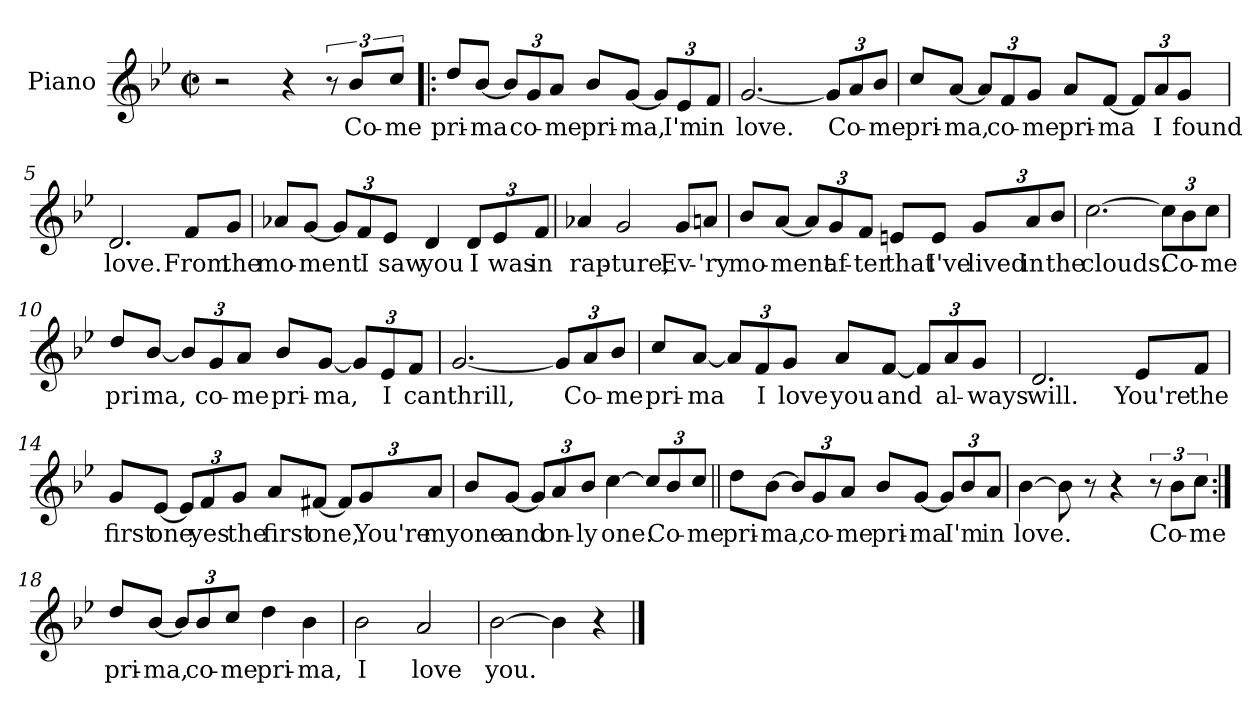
**kern	**text
*part1	*part1
*staff1	*staff1
*I"Piano	*
*I'Pno.	*
*clefG2	*
*k[b-e-]	*
*B-:	*
*M2/2	*
*met(c|)	*
=1	=1
2r	.
4r	.
12r	.
12b-/L	Co-
12cc/J	-me
=2!|:	=2!|:
8dd/L	pri-
[8b-/J	-ma
*Xbrackettup	*
12b-/L]	.
12g/	co-
12a/J	-me
8b-/L	pri-
[8g/J	-ma,
12g/L]	.
12e-/	I'm
12f/J	in
=3	=3
[2.g/	love.
12g/L]	.
12a/	Co-
12b-/J	-me
!!LO:LB:g=z
=4	=4
8cc/L	pri-
[8a/J	-ma,
12a/L]	.
12f/	co-
12g/J	-me
8a/L	pri-
[8f/J	-ma
12f/L]	.
12a/	I
12g/J	found
=5	=5
2.d/	love.
8f/L	From
8g/J	the
=6	=6
8a-X/L	mo-
[8g/J	-ment
12g/L]	.
12f/	I
12e-/J	saw
4d/	you
12d/L	I
12e-/	was
12f/J	in
!!LO:LB:g=z
=7	=7
4a-X/	rap-
2g/	-ture,
8g/L	Ev-
8an/J	-'ry
=8	=8
8b-/L	mo-
[8a/J	-ment
12a/L]	.
12g/	af-
12f/J	-ter
8en/L	that
8e/J	I've
12g/L	lived
12a/	in
12b-/J	the
=9	=9
[2.cc\	clouds.
12cc\L]	.
12b-\	Co-
12cc\J	-me
!!LO:LB:g=z
=10	=10
8dd/L	pri
[8b-/J	ma,
12b-/L]	.
12g/	co-
12a/J	-me
8b-/L	pri-
[8g/J	-ma,
12g/L]	.
12e-/	I
12f/J	can
=11	=11
[2.g/	thrill,
12g/L]	.
12a/	Co-
12b-/J	-me
!!LO:LB:g=z
=12	=12
8cc/L	pri-
[8a/J	-ma
12a/L]	.
12f/	I
12g/J	love
8a/L	you
[8f/J	and
12f/L]	.
12a/	al-
12g/J	-ways
=13	=13
2.d/	will.
8e-/L	You're
8f/J	the
!!LO:LB:g=z
=14	=14
8g/L	first
[8e-/J	one
12e-/L]	.
12f/	yes
12g/J	the
8a/L	first
[8f#X/J	one,
12f#/L]	.
12g/	You're
12a/J	my
=15	=15
8b-/L	one
[8g/J	and
12g/L]	.
12a/	on-
12b-/J	-ly
[4cc\	one.
12cc/L]	.
12b-/	Co-
12cc/J	-me
!!LO:LB:g=z
=16||	=16||
8dd\L	pri-
[8b-\J	-ma,
12b-/L]	.
12g/	co-
12a/J	-me
8b-/L	pri-
[8g/J	-ma
12g/L]	.
12b-/	I'm
12a/J	in
=17	=17
[4b-\	love.
8b-\]	.
8r	.
4r	.
*brackettup	*
12r	.
12b-\L	Co-
12cc\J	-me
!!LO:LB:g=z
=18:|!	=18:|!
8dd/L	pri-
[8b-/J	-ma,
*Xbrackettup	*
12b-/L]	.
12b-/	co-
12cc/J	-me
4dd\	pri-
4b-\	-ma,
=19	=19
2b-\	I
2a/	love
=20	=20
[2b-\	you.
4b-\]	.
4r	.
==	==
*-	*-
